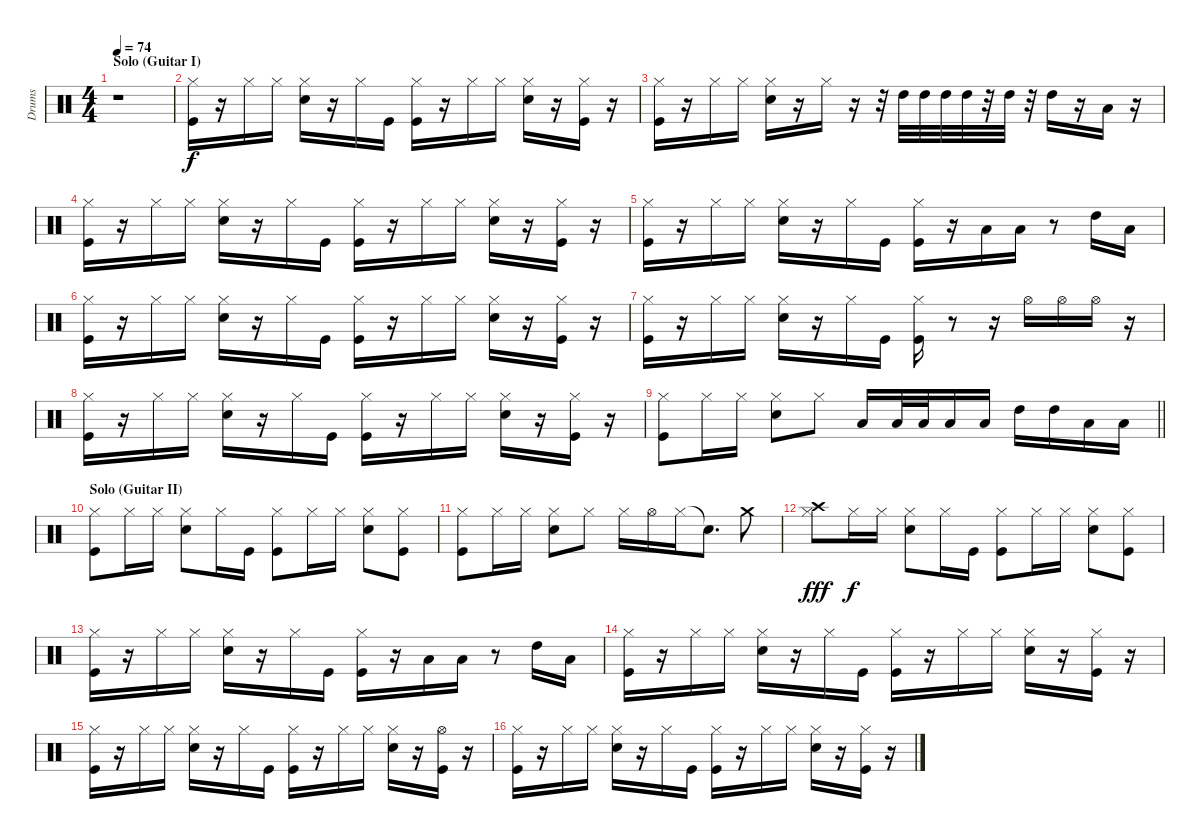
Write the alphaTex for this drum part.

\track ("Drums" "Drums") {instrument percussion}
\staff {score}
\articulation defaults
\ts (4 4)
\section ("" "Solo (Guitar I)")
\tempo 74
\clef neutral
\ks c
r.1{dy f} |
("Kick (hit)" "Hi-Hat (closed)").16 r.16 "Hi-Hat (closed)".16 "Hi-Hat (closed)".16 ("Snare (hit) 2" "Hi-Hat (closed)").16 r.16 "Hi-Hat (closed)".16 "Kick (hit)".16 ("Kick (hit)" "Hi-Hat (closed)").16 r.16 "Hi-Hat (closed)".16 "Hi-Hat (closed)".16 ("Snare (hit) 2" "Hi-Hat (closed)").16 r.16 ("Kick (hit)" "Hi-Hat (closed)").16 r.16 |
("Kick (hit)" "Hi-Hat (closed)").16 r.16 "Hi-Hat (closed)".16 "Hi-Hat (closed)".16 ("Snare (hit) 2" "Hi-Hat (closed)").16 r.16 "Hi-Hat (closed)".16 r.16 r.32 "High Tom (hit)".32 "High Tom (hit)".32 "High Tom (hit)".32 "High Tom (hit)".32 r.32 "High Tom (hit)".32 r.32 "High Tom (hit)".16 r.16 "Low Floor Tom (hit)".16 r.16 |
("Kick (hit)" "Hi-Hat (closed)").16 r.16 "Hi-Hat (closed)".16 "Hi-Hat (closed)".16 ("Snare (hit) 2" "Hi-Hat (closed)").16 r.16 "Hi-Hat (closed)".16 "Kick (hit)".16 ("Kick (hit)" "Hi-Hat (closed)").16 r.16 "Hi-Hat (closed)".16 "Hi-Hat (closed)".16 ("Snare (hit) 2" "Hi-Hat (closed)").16 r.16 ("Kick (hit)" "Hi-Hat (closed)").16 r.16 |
("Kick (hit)" "Hi-Hat (closed)").16 r.16 "Hi-Hat (closed)".16 "Hi-Hat (closed)".16 ("Snare (hit) 2" "Hi-Hat (closed)").16 r.16 "Hi-Hat (closed)".16 "Kick (hit)".16 ("Kick (hit)" "Hi-Hat (closed)").16 r.16 "Low Floor Tom (hit)".16 "Low Floor Tom (hit)".16 r.8 "High Tom (hit)".16 "Low Floor Tom (hit)".16 |
("Kick (hit)" "Hi-Hat (closed)").16 r.16 "Hi-Hat (closed)".16 "Hi-Hat (closed)".16 ("Snare (hit) 2" "Hi-Hat (closed)").16 r.16 "Hi-Hat (closed)".16 "Kick (hit)".16 ("Kick (hit)" "Hi-Hat (closed)").16 r.16 "Hi-Hat (closed)".16 "Hi-Hat (closed)".16 ("Snare (hit) 2" "Hi-Hat (closed)").16 r.16 ("Kick (hit)" "Hi-Hat (closed)").16 r.16 |
("Kick (hit)" "Hi-Hat (closed)").16 r.16 "Hi-Hat (closed)".16 "Hi-Hat (closed)".16 ("Snare (hit) 2" "Hi-Hat (closed)").16 r.16 "Hi-Hat (closed)".16 "Kick (hit)".16 ("Kick (hit)" "Hi-Hat (closed)").16 r.8 r.16 "Hi-Hat (open)".16 "Hi-Hat (open)".16 "Hi-Hat (open)".16 r.16 |
("Kick (hit)" "Hi-Hat (closed)").16 r.16 "Hi-Hat (closed)".16 "Hi-Hat (closed)".16 ("Snare (hit) 2" "Hi-Hat (closed)").16 r.16 "Hi-Hat (closed)".16 "Kick (hit)".16 ("Kick (hit)" "Hi-Hat (closed)").16 r.16 "Hi-Hat (closed)".16 "Hi-Hat (closed)".16 ("Snare (hit) 2" "Hi-Hat (closed)").16 r.16 ("Kick (hit)" "Hi-Hat (closed)").16 r.16 |
\barLineRight lightlight
("Kick (hit)" "Hi-Hat (closed)").8 "Hi-Hat (closed)".16 "Hi-Hat (closed)".16 ("Snare (hit) 2" "Hi-Hat (closed)").8 "Hi-Hat (closed)".8 "Low Floor Tom (hit)".16 "Low Floor Tom (hit)".32 "Low Floor Tom (hit)".32 "Low Floor Tom (hit)".16 "Low Floor Tom (hit)".16 "High Tom (hit)".16 "High Tom (hit)".16 "Low Floor Tom (hit)".16 "Low Floor Tom (hit)".16 |
\section ("" "Solo (Guitar II)")
("Kick (hit)" "Hi-Hat (closed)").8 "Hi-Hat (closed)".16 "Hi-Hat (closed)".16 ("Snare (hit) 2" "Hi-Hat (closed)").8 "Hi-Hat (closed)".16 "Kick (hit)".16 ("Kick (hit)" "Hi-Hat (closed)").8 "Hi-Hat (closed)".16 "Hi-Hat (closed)".16 ("Snare (hit) 2" "Hi-Hat (closed)").8 ("Kick (hit)" "Hi-Hat (closed)").8 |
("Kick (hit)" "Hi-Hat (closed)").8 "Hi-Hat (closed)".16 "Hi-Hat (closed)".16 ("Snare (hit) 2" "Hi-Hat (closed)").8 "Hi-Hat (closed)".8 "Hi-Hat (closed)".16 "Hi-Hat (open)".16 "Hi-Hat (closed)".16 "Snare (hit)"{t}.8{d} "Crash medium (hit)".8 |
("Crash high (hit)" "Hi-Hat (closed)").8{dy fff} "Hi-Hat (closed)".16{dy f} "Hi-Hat (closed)".16 ("Snare (hit) 2" "Hi-Hat (closed)").8 "Hi-Hat (closed)".16 "Kick (hit)".16 ("Kick (hit)" "Hi-Hat (closed)").8 "Hi-Hat (closed)".16 "Hi-Hat (closed)".16 ("Snare (hit) 2" "Hi-Hat (closed)").8 ("Kick (hit)" "Hi-Hat (closed)").8 |
("Kick (hit)" "Hi-Hat (closed)").16 r.16 "Hi-Hat (closed)".16 "Hi-Hat (closed)".16 ("Snare (hit) 2" "Hi-Hat (closed)").16 r.16 "Hi-Hat (closed)".16 "Kick (hit)".16 ("Kick (hit)" "Hi-Hat (closed)").16 r.16 "Low Floor Tom (hit)".16 "Low Floor Tom (hit)".16 r.8 "High Tom (hit)".16 "Low Floor Tom (hit)".16 |
("Kick (hit)" "Hi-Hat (closed)").16 r.16 "Hi-Hat (closed)".16 "Hi-Hat (closed)".16 ("Snare (hit) 2" "Hi-Hat (closed)").16 r.16 "Hi-Hat (closed)".16 "Kick (hit)".16 ("Kick (hit)" "Hi-Hat (closed)").16 r.16 "Hi-Hat (closed)".16 "Hi-Hat (closed)".16 ("Snare (hit) 2" "Hi-Hat (closed)").16 r.16 ("Kick (hit)" "Hi-Hat (closed)").16 r.16 |
("Kick (hit)" "Hi-Hat (closed)").16 r.16 "Hi-Hat (closed)".16 "Hi-Hat (closed)".16 ("Snare (hit) 2" "Hi-Hat (closed)").16 r.16 "Hi-Hat (closed)".16 "Kick (hit)".16 ("Kick (hit)" "Hi-Hat (closed)").16 r.16 "Hi-Hat (closed)".16 "Hi-Hat (closed)".16 ("Snare (hit) 2" "Hi-Hat (closed)").16 r.16 ("Kick (hit)" "Hi-Hat (open)").16 r.16 |
("Kick (hit)" "Hi-Hat (closed)").16 r.16 "Hi-Hat (closed)".16 "Hi-Hat (closed)".16 ("Snare (hit) 2" "Hi-Hat (closed)").16 r.16 "Hi-Hat (closed)".16 "Kick (hit)".16 ("Kick (hit)" "Hi-Hat (closed)").16 r.16 "Hi-Hat (closed)".16 "Hi-Hat (closed)".16 ("Snare (hit) 2" "Hi-Hat (closed)").16 r.16 ("Kick (hit)" "Hi-Hat (closed)").16 r.16
